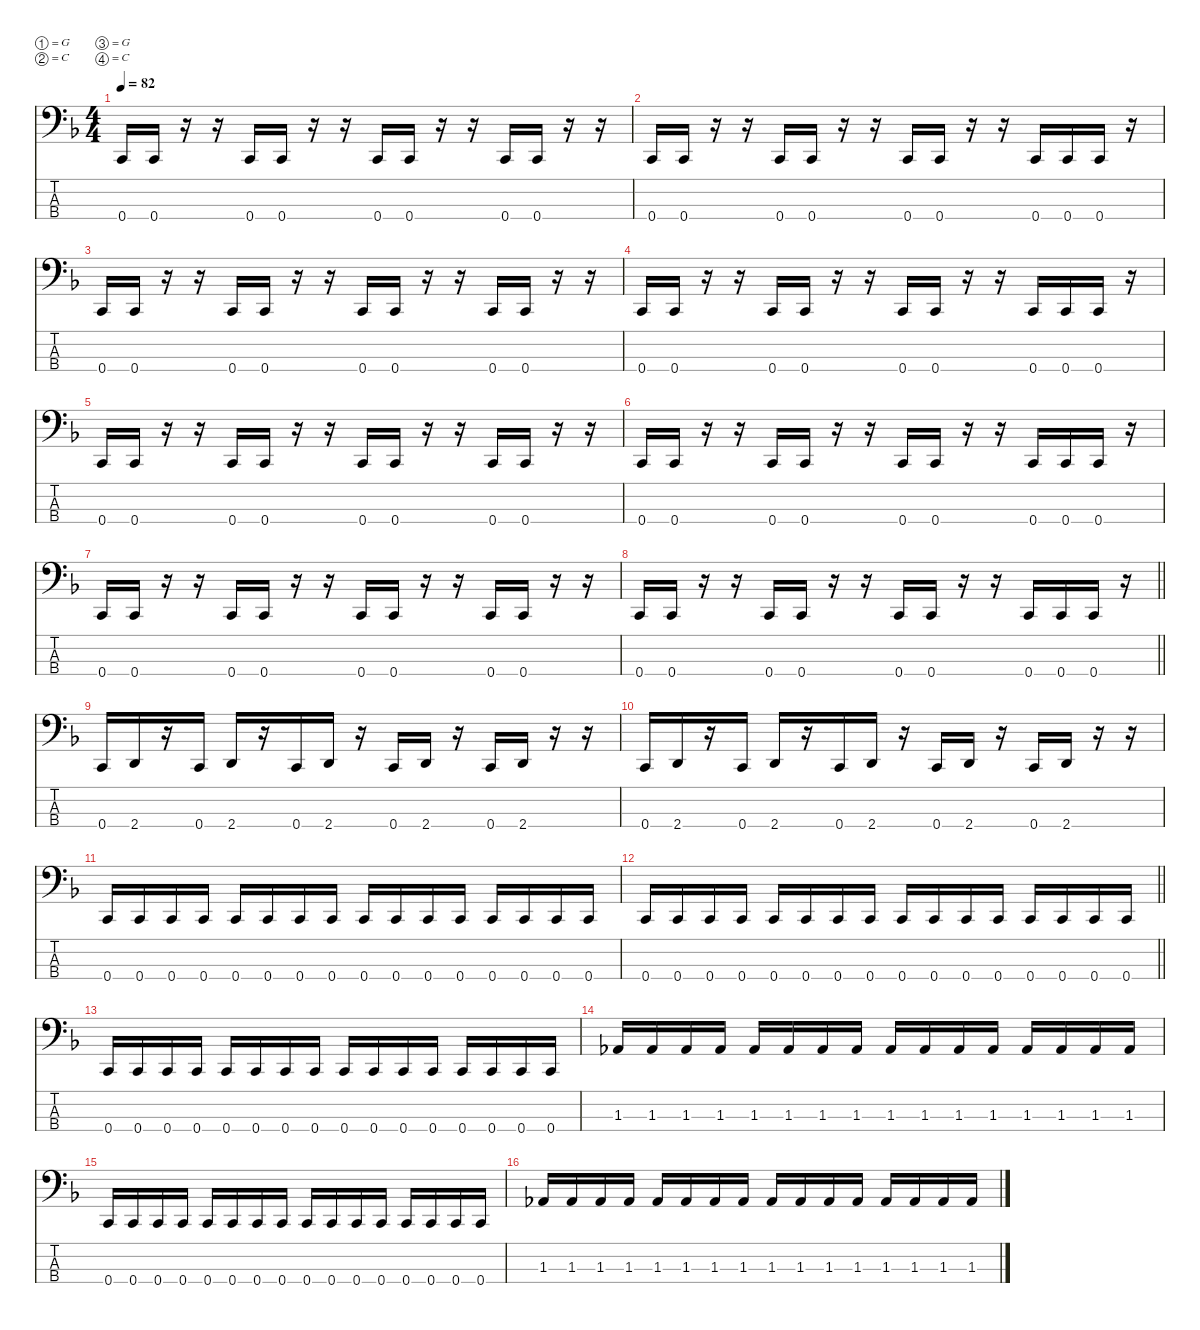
\defaultSystemsLayout 4
\hideDynamics
\bracketExtendMode nobrackets
\singleTrackTrackNamePolicy hidden
\multiTrackTrackNamePolicy hidden
\firstSystemTrackNameMode fullname
\firstSystemTrackNameOrientation horizontal
\otherSystemsTrackNameOrientation horizontal
\track ("Bass" "fl.bs.") {defaultSystemsLayout 4 instrument fretlessbass}
\staff {score tabs}
\tuning (G2 C2 G1 C1)
\ts (4 4)
\tempo 82
\clef f4
\ks dminor
0.4{acc forcenatural}.16{dy f beam Up} 0.4{acc forcenatural}.16{beam Up} r.16{beam Up} r.16{beam Up} 0.4{acc forcenatural}.16{beam Up} 0.4{acc forcenatural}.16{beam Up} r.16{beam Up} r.16{beam Up} 0.4{acc forcenatural}.16{beam Up} 0.4{acc forcenatural}.16{beam Up} r.16{beam Up} r.16{beam Up} 0.4{acc forcenatural}.16{beam Up} 0.4{acc forcenatural}.16{beam Up} r.16{beam Up} r.16{beam Up} |
0.4{acc forcenatural}.16{beam Up} 0.4{acc forcenatural}.16{beam Up} r.16{beam Up} r.16{beam Up} 0.4{acc forcenatural}.16{beam Up} 0.4{acc forcenatural}.16{beam Up} r.16{beam Up} r.16{beam Up} 0.4{acc forcenatural}.16{beam Up} 0.4{acc forcenatural}.16{beam Up} r.16{beam Up} r.16{beam Up} 0.4{acc forcenatural}.16{beam Up} 0.4{acc forcenatural}.16{beam Up} 0.4{acc forcenatural}.16{beam Up} r.16{beam Up} |
0.4{acc forcenatural}.16{beam Up} 0.4{acc forcenatural}.16{beam Up} r.16{beam Up} r.16{beam Up} 0.4{acc forcenatural}.16{beam Up} 0.4{acc forcenatural}.16{beam Up} r.16{beam Up} r.16{beam Up} 0.4{acc forcenatural}.16{beam Up} 0.4{acc forcenatural}.16{beam Up} r.16{beam Up} r.16{beam Up} 0.4{acc forcenatural}.16{beam Up} 0.4{acc forcenatural}.16{beam Up} r.16{beam Up} r.16{beam Up} |
0.4{acc forcenatural}.16{beam Up} 0.4{acc forcenatural}.16{beam Up} r.16{beam Up} r.16{beam Up} 0.4{acc forcenatural}.16{beam Up} 0.4{acc forcenatural}.16{beam Up} r.16{beam Up} r.16{beam Up} 0.4{acc forcenatural}.16{beam Up} 0.4{acc forcenatural}.16{beam Up} r.16{beam Up} r.16{beam Up} 0.4{acc forcenatural}.16{beam Up} 0.4{acc forcenatural}.16{beam Up} 0.4{acc forcenatural}.16{beam Up} r.16{beam Up} |
0.4{acc forcenatural}.16{beam Up} 0.4{acc forcenatural}.16{beam Up} r.16{beam Up} r.16{beam Up} 0.4{acc forcenatural}.16{beam Up} 0.4{acc forcenatural}.16{beam Up} r.16{beam Up} r.16{beam Up} 0.4{acc forcenatural}.16{beam Up} 0.4{acc forcenatural}.16{beam Up} r.16{beam Up} r.16{beam Up} 0.4{acc forcenatural}.16{beam Up} 0.4{acc forcenatural}.16{beam Up} r.16{beam Up} r.16{beam Up} |
0.4{acc forcenatural}.16{beam Up} 0.4{acc forcenatural}.16{beam Up} r.16{beam Up} r.16{beam Up} 0.4{acc forcenatural}.16{beam Up} 0.4{acc forcenatural}.16{beam Up} r.16{beam Up} r.16{beam Up} 0.4{acc forcenatural}.16{beam Up} 0.4{acc forcenatural}.16{beam Up} r.16{beam Up} r.16{beam Up} 0.4{acc forcenatural}.16{beam Up} 0.4{acc forcenatural}.16{beam Up} 0.4{acc forcenatural}.16{beam Up} r.16{beam Up} |
0.4{acc forcenatural}.16{beam Up} 0.4{acc forcenatural}.16{beam Up} r.16{beam Up} r.16{beam Up} 0.4{acc forcenatural}.16{beam Up} 0.4{acc forcenatural}.16{beam Up} r.16{beam Up} r.16{beam Up} 0.4{acc forcenatural}.16{beam Up} 0.4{acc forcenatural}.16{beam Up} r.16{beam Up} r.16{beam Up} 0.4{acc forcenatural}.16{beam Up} 0.4{acc forcenatural}.16{beam Up} r.16{beam Up} r.16{beam Up} |
\barLineRight lightlight
0.4{acc forcenatural}.16{beam Up} 0.4{acc forcenatural}.16{beam Up} r.16{beam Up} r.16{beam Up} 0.4{acc forcenatural}.16{beam Up} 0.4{acc forcenatural}.16{beam Up} r.16{beam Up} r.16{beam Up} 0.4{acc forcenatural}.16{beam Up} 0.4{acc forcenatural}.16{beam Up} r.16{beam Up} r.16{beam Up} 0.4{acc forcenatural}.16{beam Up} 0.4{acc forcenatural}.16{beam Up} 0.4{acc forcenatural}.16{beam Up} r.16{beam Up} |
0.4{acc forcenatural}.16{beam Up} 2.4{acc forcenatural}.16{beam Up} r.16{beam Up} 0.4{acc forcenatural}.16{beam Up} 2.4{acc forcenatural}.16{beam Up} r.16{beam Up} 0.4{acc forcenatural}.16{beam Up} 2.4{acc forcenatural}.16{beam Up} r.16{beam Up} 0.4{acc forcenatural}.16{beam Up} 2.4{acc forcenatural}.16{beam Up} r.16{beam Up} 0.4{acc forcenatural}.16{beam Up} 2.4{acc forcenatural}.16{beam Up} r.16{beam Up} r.16{beam Up} |
0.4{acc forcenatural}.16{beam Up} 2.4{acc forcenatural}.16{beam Up} r.16{beam Up} 0.4{acc forcenatural}.16{beam Up} 2.4{acc forcenatural}.16{beam Up} r.16{beam Up} 0.4{acc forcenatural}.16{beam Up} 2.4{acc forcenatural}.16{beam Up} r.16{beam Up} 0.4{acc forcenatural}.16{beam Up} 2.4{acc forcenatural}.16{beam Up} r.16{beam Up} 0.4{acc forcenatural}.16{beam Up} 2.4{acc forcenatural}.16{beam Up} r.16{beam Up} r.16{beam Up} |
0.4{acc forcenatural}.16{beam Up} 0.4{acc forcenatural}.16{beam Up} 0.4{acc forcenatural}.16{beam Up} 0.4{acc forcenatural}.16{beam Up} 0.4{acc forcenatural}.16{beam Up} 0.4{acc forcenatural}.16{beam Up} 0.4{acc forcenatural}.16{beam Up} 0.4{acc forcenatural}.16{beam Up} 0.4{acc forcenatural}.16{beam Up} 0.4{acc forcenatural}.16{beam Up} 0.4{acc forcenatural}.16{beam Up} 0.4{acc forcenatural}.16{beam Up} 0.4{acc forcenatural}.16{beam Up} 0.4{acc forcenatural}.16{beam Up} 0.4{acc forcenatural}.16{beam Up} 0.4{acc forcenatural}.16{beam Up} |
\barLineRight lightlight
0.4{acc forcenatural}.16{beam Up} 0.4{acc forcenatural}.16{beam Up} 0.4{acc forcenatural}.16{beam Up} 0.4{acc forcenatural}.16{beam Up} 0.4{acc forcenatural}.16{beam Up} 0.4{acc forcenatural}.16{beam Up} 0.4{acc forcenatural}.16{beam Up} 0.4{acc forcenatural}.16{beam Up} 0.4{acc forcenatural}.16{beam Up} 0.4{acc forcenatural}.16{beam Up} 0.4{acc forcenatural}.16{beam Up} 0.4{acc forcenatural}.16{beam Up} 0.4{acc forcenatural}.16{beam Up} 0.4{acc forcenatural}.16{beam Up} 0.4{acc forcenatural}.16{beam Up} 0.4{acc forcenatural}.16{beam Up} |
0.4{acc forcenatural}.16{beam Up} 0.4{acc forcenatural}.16{beam Up} 0.4{acc forcenatural}.16{beam Up} 0.4{acc forcenatural}.16{beam Up} 0.4{acc forcenatural}.16{beam Up} 0.4{acc forcenatural}.16{beam Up} 0.4{acc forcenatural}.16{beam Up} 0.4{acc forcenatural}.16{beam Up} 0.4{acc forcenatural}.16{beam Up} 0.4{acc forcenatural}.16{beam Up} 0.4{acc forcenatural}.16{beam Up} 0.4{acc forcenatural}.16{beam Up} 0.4{acc forcenatural}.16{beam Up} 0.4{acc forcenatural}.16{beam Up} 0.4{acc forcenatural}.16{beam Up} 0.4{acc forcenatural}.16{beam Up} |
1.3{acc b}.16{beam Up} 1.3{acc b}.16{beam Up} 1.3{acc b}.16{beam Up} 1.3{acc b}.16{beam Up} 1.3{acc b}.16{beam Up} 1.3{acc b}.16{beam Up} 1.3{acc b}.16{beam Up} 1.3{acc b}.16{beam Up} 1.3{acc b}.16{beam Up} 1.3{acc b}.16{beam Up} 1.3{acc b}.16{beam Up} 1.3{acc b}.16{beam Up} 1.3{acc b}.16{beam Up} 1.3{acc b}.16{beam Up} 1.3{acc b}.16{beam Up} 1.3{acc b}.16{beam Up} |
0.4{acc forcenatural}.16{beam Up} 0.4{acc forcenatural}.16{beam Up} 0.4{acc forcenatural}.16{beam Up} 0.4{acc forcenatural}.16{beam Up} 0.4{acc forcenatural}.16{beam Up} 0.4{acc forcenatural}.16{beam Up} 0.4{acc forcenatural}.16{beam Up} 0.4{acc forcenatural}.16{beam Up} 0.4{acc forcenatural}.16{beam Up} 0.4{acc forcenatural}.16{beam Up} 0.4{acc forcenatural}.16{beam Up} 0.4{acc forcenatural}.16{beam Up} 0.4{acc forcenatural}.16{beam Up} 0.4{acc forcenatural}.16{beam Up} 0.4{acc forcenatural}.16{beam Up} 0.4{acc forcenatural}.16{beam Up} |
1.3{acc b}.16{beam Up} 1.3{acc b}.16{beam Up} 1.3{acc b}.16{beam Up} 1.3{acc b}.16{beam Up} 1.3{acc b}.16{beam Up} 1.3{acc b}.16{beam Up} 1.3{acc b}.16{beam Up} 1.3{acc b}.16{beam Up} 1.3{acc b}.16{beam Up} 1.3{acc b}.16{beam Up} 1.3{acc b}.16{beam Up} 1.3{acc b}.16{beam Up} 1.3{acc b}.16{beam Up} 1.3{acc b}.16{beam Up} 1.3{acc b}.16{beam Up} 1.3{acc b}.16{beam Up}
